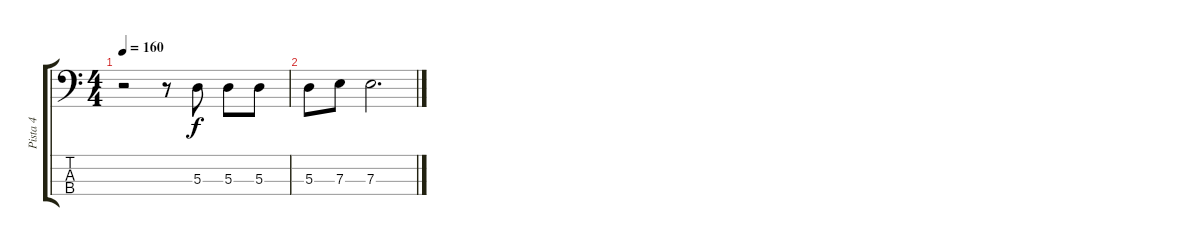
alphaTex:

\track ("Pista 4" "Pista 4") {instrument electricbassfinger}
\staff {score tabs}
\tuning (G2 D2 A1 E1) {hide}
\ts (4 4)
\tempo 160
\clef f4
\ks c
r.2{dy fff} r.8 5.3.8{dy f} 5.3.8 5.3.8 |
5.3.8 7.3.8 7.3.2{d}
